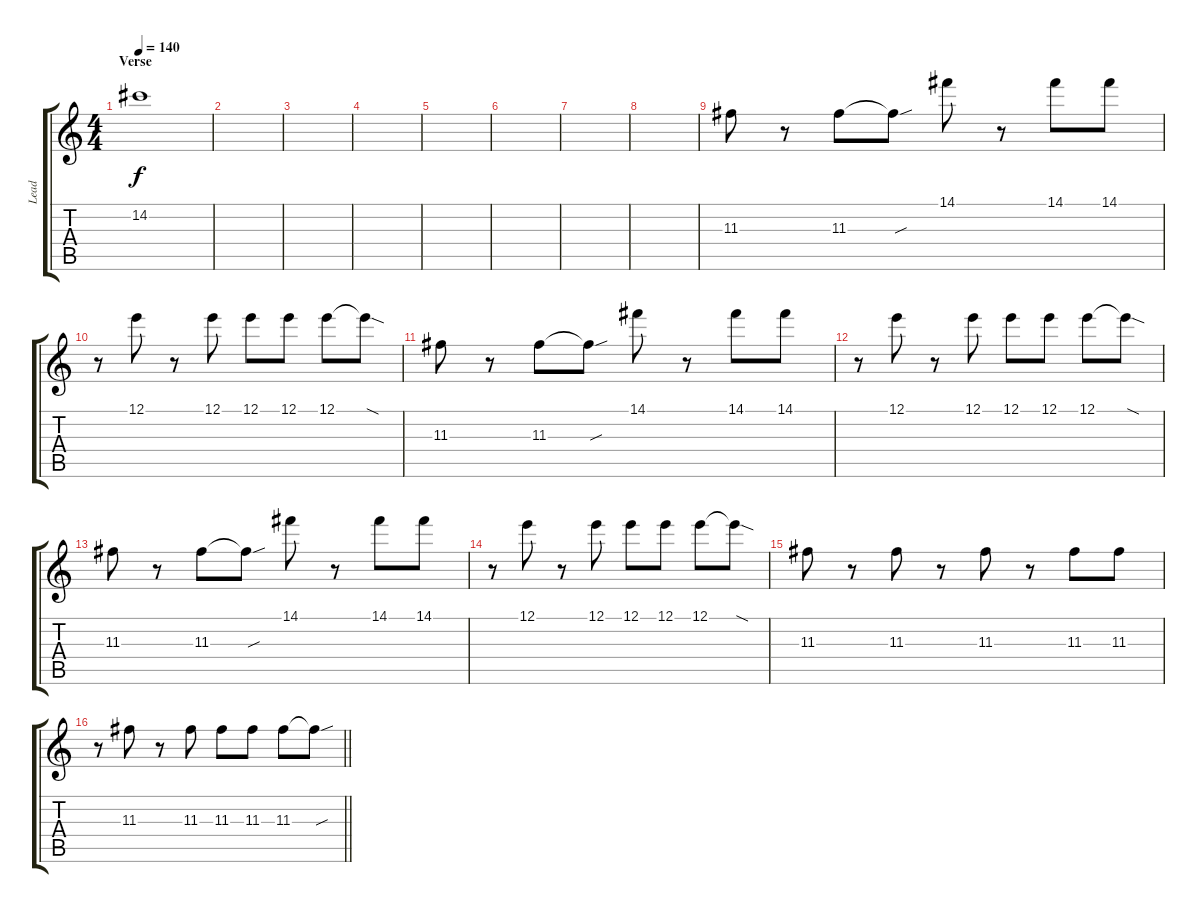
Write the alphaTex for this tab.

\track ("Lead" "Lead") {instrument overdrivenguitar}
\staff {score tabs}
\tuning (E4 B3 G3 D3 A2 E2) {hide}
\ts (4 4)
\section ("" "Verse")
\tempo 140
\clef g2
\ks c
14.2.1{dy f} |
|
|
|
|
|
|
|
11.3.8 r.8 11.3.8 11.3{sou t}.8 14.1.8 r.8 14.1.8 14.1.8 |
r.8 12.1.8 r.8 12.1.8 12.1.8 12.1.8 12.1.8 12.1{sod t}.8 |
11.3.8 r.8 11.3.8 11.3{sou t}.8 14.1.8 r.8 14.1.8 14.1.8 |
r.8 12.1.8 r.8 12.1.8 12.1.8 12.1.8 12.1.8 12.1{sod t}.8 |
11.3.8 r.8 11.3.8 11.3{sou t}.8 14.1.8 r.8 14.1.8 14.1.8 |
r.8 12.1.8 r.8 12.1.8 12.1.8 12.1.8 12.1.8 12.1{sod t}.8 |
11.3.8 r.8 11.3.8 r.8 11.3.8 r.8 11.3.8 11.3.8 |
\barLineRight lightlight
r.8 11.3.8 r.8 11.3.8 11.3.8 11.3.8 11.3.8 11.3{sou t}.8
